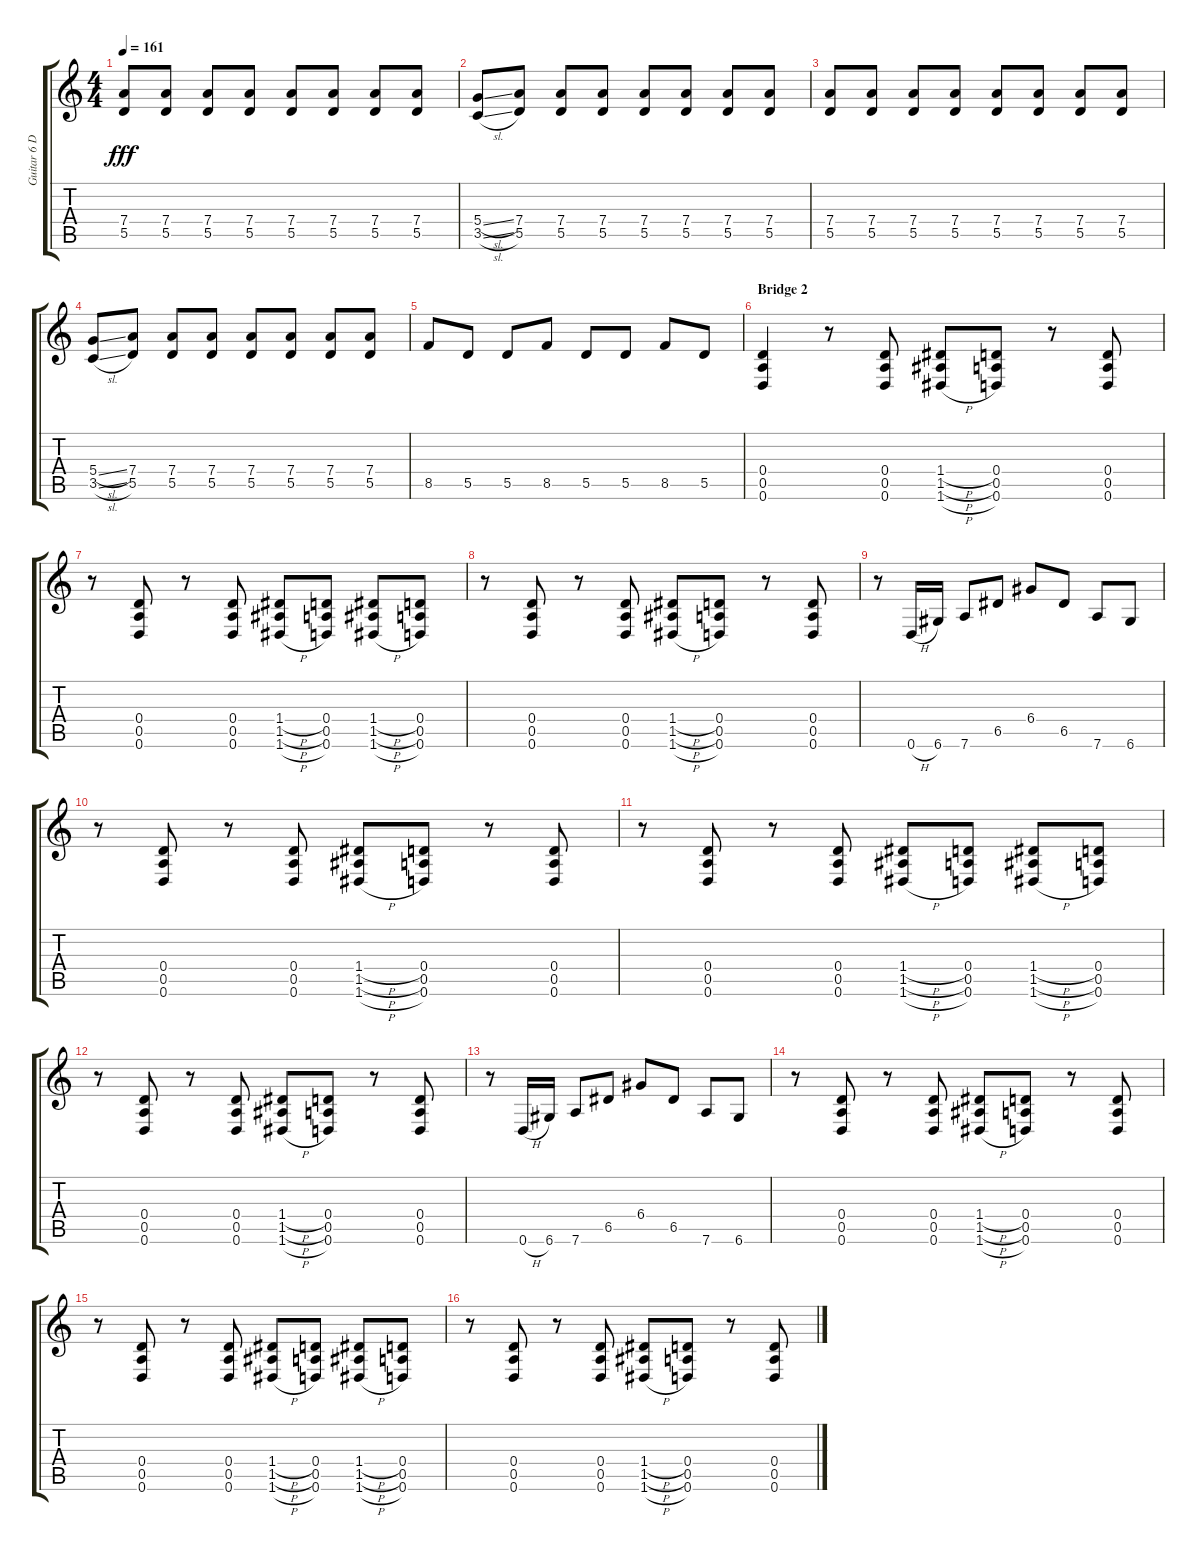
\track ("Guitar 6 Drop D" "Guitar 6 D") {instrument overdrivenguitar}
\staff {score tabs}
\tuning (E4 B3 G3 D3 A2 D2) {hide}
\ts (4 4)
\tempo 161
\clef g2
\ks c
(7.4 5.5).8{dy fff} (7.4 5.5).8 (7.4 5.5).8 (7.4 5.5).8 (7.4 5.5).8 (7.4 5.5).8 (7.4 5.5).8 (7.4 5.5).8 |
(5.4{sl} 3.5{sl}).8 (7.4 5.5).8 (7.4 5.5).8 (7.4 5.5).8 (7.4 5.5).8 (7.4 5.5).8 (7.4 5.5).8 (7.4 5.5).8 |
(7.4 5.5).8 (7.4 5.5).8 (7.4 5.5).8 (7.4 5.5).8 (7.4 5.5).8 (7.4 5.5).8 (7.4 5.5).8 (7.4 5.5).8 |
(5.4{sl} 3.5{sl}).8 (7.4 5.5).8 (7.4 5.5).8 (7.4 5.5).8 (7.4 5.5).8 (7.4 5.5).8 (7.4 5.5).8 (7.4 5.5).8 |
8.5.8 5.5.8 5.5.8 8.5.8 5.5.8 5.5.8 8.5.8 5.5.8 |
\section ("" "Bridge 2")
(0.4 0.5 0.6).4 r.8 (0.4 0.5 0.6).8 (1.4{h} 1.5{h} 1.6{h}).8 (0.4 0.5 0.6).8 r.8 (0.4 0.5 0.6).8 |
r.8 (0.4 0.5 0.6).8 r.8 (0.4 0.5 0.6).8 (1.4{h} 1.5{h} 1.6{h}).8 (0.4 0.5 0.6).8 (1.4{h} 1.5{h} 1.6{h}).8 (0.4 0.5 0.6).8 |
r.8 (0.4 0.5 0.6).8 r.8 (0.4 0.5 0.6).8 (1.4{h} 1.5{h} 1.6{h}).8 (0.4 0.5 0.6).8 r.8 (0.4 0.5 0.6).8 |
r.8 0.6{h}.16 6.6.16 7.6.8 6.5.8 6.4.8 6.5.8 7.6.8 6.6.8 |
r.8 (0.4 0.5 0.6).8 r.8 (0.4 0.5 0.6).8 (1.4{h} 1.5{h} 1.6{h}).8 (0.4 0.5 0.6).8 r.8 (0.4 0.5 0.6).8 |
r.8 (0.4 0.5 0.6).8 r.8 (0.4 0.5 0.6).8 (1.4{h} 1.5{h} 1.6{h}).8 (0.4 0.5 0.6).8 (1.4{h} 1.5{h} 1.6{h}).8 (0.4 0.5 0.6).8 |
r.8 (0.4 0.5 0.6).8 r.8 (0.4 0.5 0.6).8 (1.4{h} 1.5{h} 1.6{h}).8 (0.4 0.5 0.6).8 r.8 (0.4 0.5 0.6).8 |
r.8 0.6{h}.16 6.6.16 7.6.8 6.5.8 6.4.8 6.5.8 7.6.8 6.6.8 |
r.8 (0.4 0.5 0.6).8 r.8 (0.4 0.5 0.6).8 (1.4{h} 1.5{h} 1.6{h}).8 (0.4 0.5 0.6).8 r.8 (0.4 0.5 0.6).8 |
r.8 (0.4 0.5 0.6).8 r.8 (0.4 0.5 0.6).8 (1.4{h} 1.5{h} 1.6{h}).8 (0.4 0.5 0.6).8 (1.4{h} 1.5{h} 1.6{h}).8 (0.4 0.5 0.6).8 |
r.8 (0.4 0.5 0.6).8 r.8 (0.4 0.5 0.6).8 (1.4{h} 1.5{h} 1.6{h}).8 (0.4 0.5 0.6).8 r.8 (0.4 0.5 0.6).8
